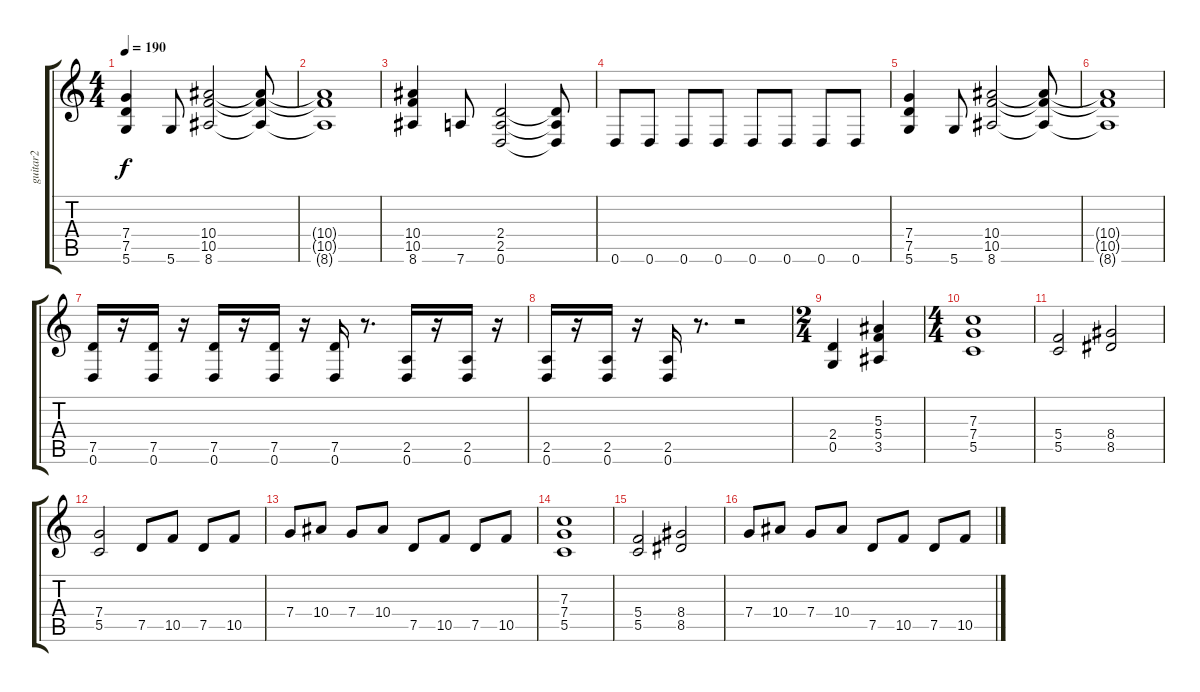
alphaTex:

\track ("guitar2" "guitar2") {instrument distortionguitar}
\staff {score tabs}
\tuning (D4 A3 F3 C3 G2 D2) {hide}
\ts (4 4)
\tempo 190
\clef g2
\ks c
(7.4 7.5 5.6).4{dy f} 5.6.8 (10.4 10.5 8.6).2 (10.4{t} 10.5{t} 8.6{t}).8 |
(10.4{t} 10.5{t} 8.6{t}).1 |
(10.4 10.5 8.6).4 7.6.8 (2.4 2.5 0.6).2 (2.4{t} 2.5{t} 0.6{t}).8 |
0.6.8 0.6.8 0.6.8 0.6.8 0.6.8 0.6.8 0.6.8 0.6.8 |
(7.4 7.5 5.6).4 5.6.8 (10.4 10.5 8.6).2 (10.4{t} 10.5{t} 8.6{t}).8 |
(10.4{t} 10.5{t} 8.6{t}).1 |
(7.5 0.6).16 r.16 (7.5 0.6).16 r.16 (7.5 0.6).16 r.16 (7.5 0.6).16 r.16 (7.5 0.6).16 r.8{d} (2.5 0.6).16 r.16 (2.5 0.6).16 r.16 |
(2.5 0.6).16 r.16 (2.5 0.6).16 r.16 (2.5 0.6).16 r.8{d} r.2 |
\ts (2 4)
(2.4 0.5).4 (5.3 5.4 3.5).4 |
\ts (4 4)
(7.3 7.4 5.5).1 |
(5.4 5.5).2 (8.4 8.5).2 |
(7.4 5.5).2 7.5.8 10.5.8 7.5.8 10.5.8 |
7.4.8 10.4.8 7.4.8 10.4.8 7.5.8 10.5.8 7.5.8 10.5.8 |
(7.3 7.4 5.5).1 |
(5.4 5.5).2 (8.4 8.5).2 |
7.4.8 10.4.8 7.4.8 10.4.8 7.5.8 10.5.8 7.5.8 10.5.8
